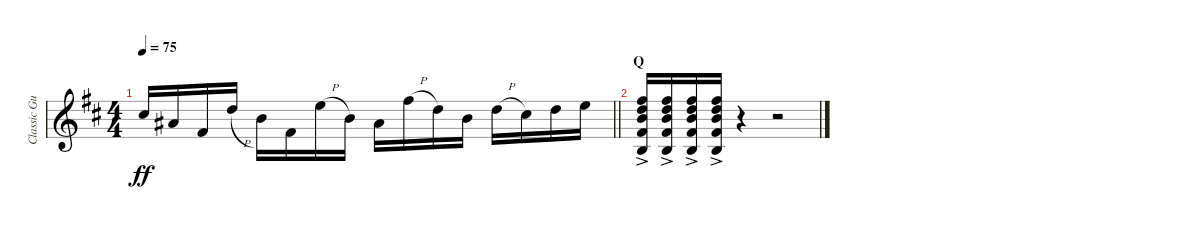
\track ("Classic Guitar 1" "Classic Gu") {instrument acousticguitarnylon}
\staff {score}
\tuning (E4 B3 G3 D3 A2 E2) {hide}
\ts (4 4)
\tempo 75
\clef g2
\barLineRight lightlight
\ks d
2.2.16{dy ff} 3.3.16 4.4.16 3.2{h}.16 0.2.16 4.4.16 5.2{h}.16 0.2.16 3.3.16 7.2{h}.16 3.2.16 0.2.16 3.2{h}.16 2.2.16 3.2.16 5.2.16 |
\section ("" "Q")
(2.1 3.2{ac} 4.3 4.4 2.5).16{bd 30} (2.1 3.2{ac} 4.3 4.4 2.5).16{bu 30} (2.1 3.2{ac} 4.3 4.4 2.5).16{bd 30} (2.1 3.2{ac} 4.3 4.4 2.5).16{bd 30} r.4 r.2
